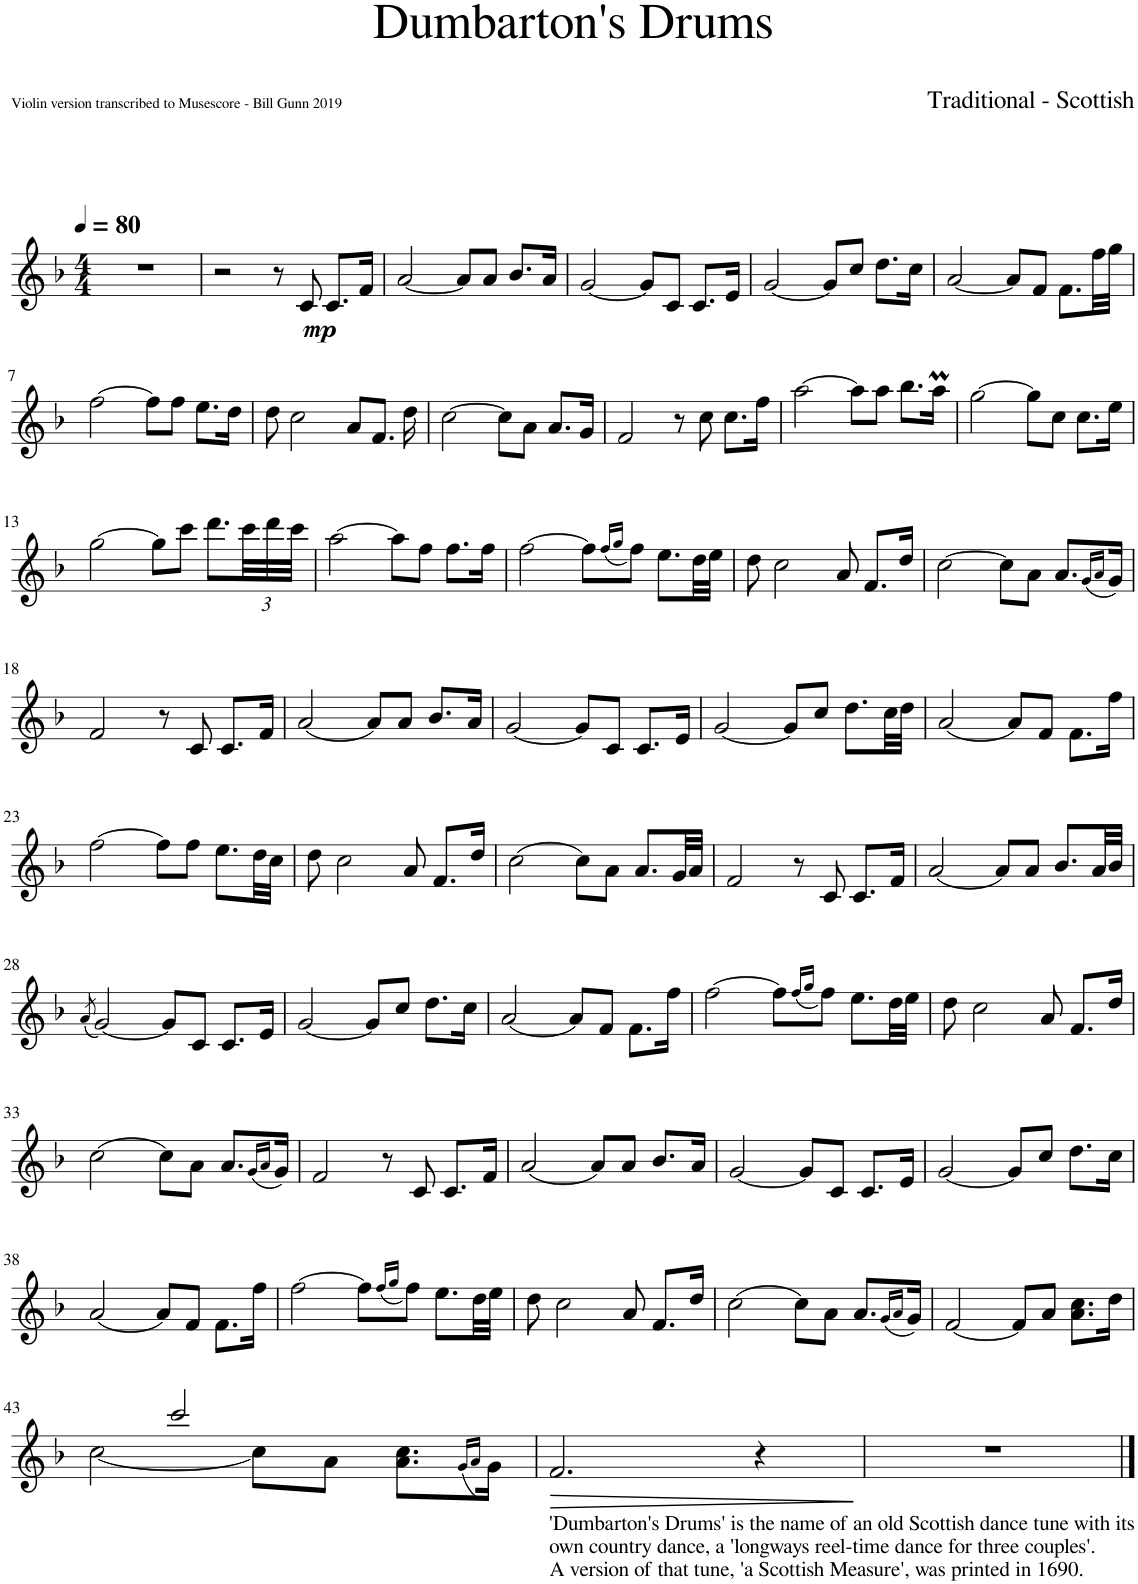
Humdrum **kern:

**kern	**dynam
*part1	*part1
*staff1	*staff1
*I"Violin	*
*I'Vln.	*
*clefG2	*
*k[b-]	*
*M4/4	*
*MM80	*
=1	=1
1r	.
=2	=2
2r	.
8r	.
!	!LO:DY:b
8c/	mp
8.c/L	.
16f/Jk	.
=3	=3
[2a/	.
8a/L]	.
8a/J	.
8.b-/L	.
16a/Jk	.
=4	=4
[2g/	.
8g/L]	.
8c/J	.
8.c/L	.
16e/Jk	.
=5	=5
[2g/	.
8g/L]	.
8cc/J	.
8.dd\L	.
16cc\Jk	.
=6	=6
[2a/	.
8a/L]	.
8f/J	.
8.f\L	.
32ff\LL	.
32gg\JJJ	.
!!LO:LB:g=z
=7	=7
[2ff\	.
8ff\L]	.
8ff\J	.
8.ee\L	.
16dd\Jk	.
=8	=8
8dd\	.
2cc\	.
8a/L	.
8.f/J	.
16dd\	.
=9	=9
[2cc\	.
8cc\L]	.
8a\J	.
8.a/L	.
16g/Jk	.
=10	=10
2f/	.
8r	.
8cc\	.
8.cc\L	.
16ff\Jk	.
=11	=11
[2aa\	.
8aa\L]	.
8aa\J	.
8.bb-\L	.
16aam\Jk	.
=12	=12
[2gg\	.
8gg\L]	.
8cc\J	.
8.cc\L	.
16ee\Jk	.
!!LO:LB:g=z
=13	=13
[2gg\	.
8gg\L]	.
8ccc\J	.
8.ddd\L	.
*Xbrackettup	*
48ccc\LL	.
48ddd\	.
48ccc\JJJ	.
=14	=14
[2aa\	.
8aa\L]	.
8ff\J	.
8.ff\L	.
16ff\Jk	.
=15	=15
[2ff\	.
8ff\L]	.
(16qff/LL	.
16qgg/JJ	.
8ff\J)	.
8.ee\L	.
32dd\LL	.
32ee\JJJ	.
=16	=16
8dd\	.
2cc\	.
8a/	.
8.f/L	.
16dd/Jk	.
=17	=17
[2cc\	.
8cc\L]	.
8a\J	.
8.a/L	.
(16qg/LL	.
16qa/JJ	.
16g/Jk)	.
!!LO:LB:g=z
=18	=18
2f/	.
8r	.
8c/	.
8.c/L	.
16f/Jk	.
=19	=19
[2a/	.
8a/L]	.
8a/J	.
8.b-/L	.
16a/Jk	.
=20	=20
[2g/	.
8g/L]	.
8c/J	.
8.c/L	.
16e/Jk	.
=21	=21
[2g/	.
8g/L]	.
8cc/J	.
8.dd\L	.
32cc\LL	.
32dd\JJJ	.
=22	=22
[2a/	.
8a/L]	.
8f/J	.
8.f\L	.
16ff\Jk	.
!!LO:LB:g=z
=23	=23
[2ff\	.
8ff\L]	.
8ff\J	.
8.ee\L	.
32dd\LL	.
32cc\JJJ	.
=24	=24
8dd\	.
2cc\	.
8a/	.
8.f/L	.
16dd/Jk	.
=25	=25
[2cc\	.
8cc\L]	.
8a\J	.
8.a/L	.
32g/LL	.
32a/JJJ	.
=26	=26
2f/	.
8r	.
8c/	.
8.c/L	.
16f/Jk	.
=27	=27
[2a/	.
8a/L]	.
8a/J	.
8.b-/L	.
32a/LL	.
32b-/JJJ	.
!!LO:LB:g=z
=28	=28
(8qa/	.
[2g/)	.
8g/L]	.
8c/J	.
8.c/L	.
16e/Jk	.
=29	=29
[2g/	.
8g/L]	.
8cc/J	.
8.dd\L	.
16cc\Jk	.
=30	=30
[2a/	.
8a/L]	.
8f/J	.
8.f\L	.
16ff\Jk	.
=31	=31
[2ff\	.
8ff\L]	.
(16qff/LL	.
16qgg/JJ	.
8ff\J)	.
8.ee\L	.
32dd\LL	.
32ee\JJJ	.
=32	=32
8dd\	.
2cc\	.
8a/	.
8.f/L	.
16dd/Jk	.
!!LO:LB:g=z
=33	=33
[2cc\	.
8cc\L]	.
8a\J	.
8.a/L	.
(16qg/LL	.
16qa/JJ	.
16g/Jk)	.
=34	=34
2f/	.
8r	.
8c/	.
8.c/L	.
16f/Jk	.
=35	=35
[2a/	.
8a/L]	.
8a/J	.
8.b-/L	.
16a/Jk	.
=36	=36
[2g/	.
8g/L]	.
8c/J	.
8.c/L	.
16e/Jk	.
=37	=37
[2g/	.
8g/L]	.
8cc/J	.
8.dd\L	.
16cc\Jk	.
!!LO:LB:g=z
=38	=38
[2a/	.
8a/L]	.
8f/J	.
8.f\L	.
16ff\Jk	.
=39	=39
[2ff\	.
8ff\L]	.
(16qff/LL	.
16qgg/JJ	.
8ff\J)	.
8.ee\L	.
32dd\LL	.
32ee\JJJ	.
=40	=40
8dd\	.
2cc\	.
8a/	.
8.f/L	.
16dd/Jk	.
=41	=41
[2cc\	.
8cc\L]	.
8a\J	.
8.a/L	.
(16qg/LL	.
16qa/JJ	.
16g/Jk)	.
=42	=42
[2f/	.
8f/L]	.
8a/J	.
8.a\ 8.cc\L	.
16dd\Jk	.
!!LO:LB:g=z
=43	=43
*^	*
[2cc\	4ryy	.
.	[2ccc/	.
8cc\L]	.	.
8a\J	.	.
8.a\ 8.cc\L	8.ccc!]	.
(16qg/LL	.	.
16qa/JJ	.	.
16g\Jk)	16ryy	.
=44	=44	=44
!LO:TX:b:t='Dumbarton's Drums' is the name of an old Scottish dance tune with its	!	!
!LO:TX:b:t=own country dance, a 'longways reel-time dance for three couples'.	!	!
!LO:TX:b:t=A version of that tune, 'a Scottish Measure', was printed in 1690.	!	!
!	!	!LO:HP:b
*v	*v	*
2.f/	>
4r	.
.	]
=45	=45
1r	.
==	==
*-	*-
